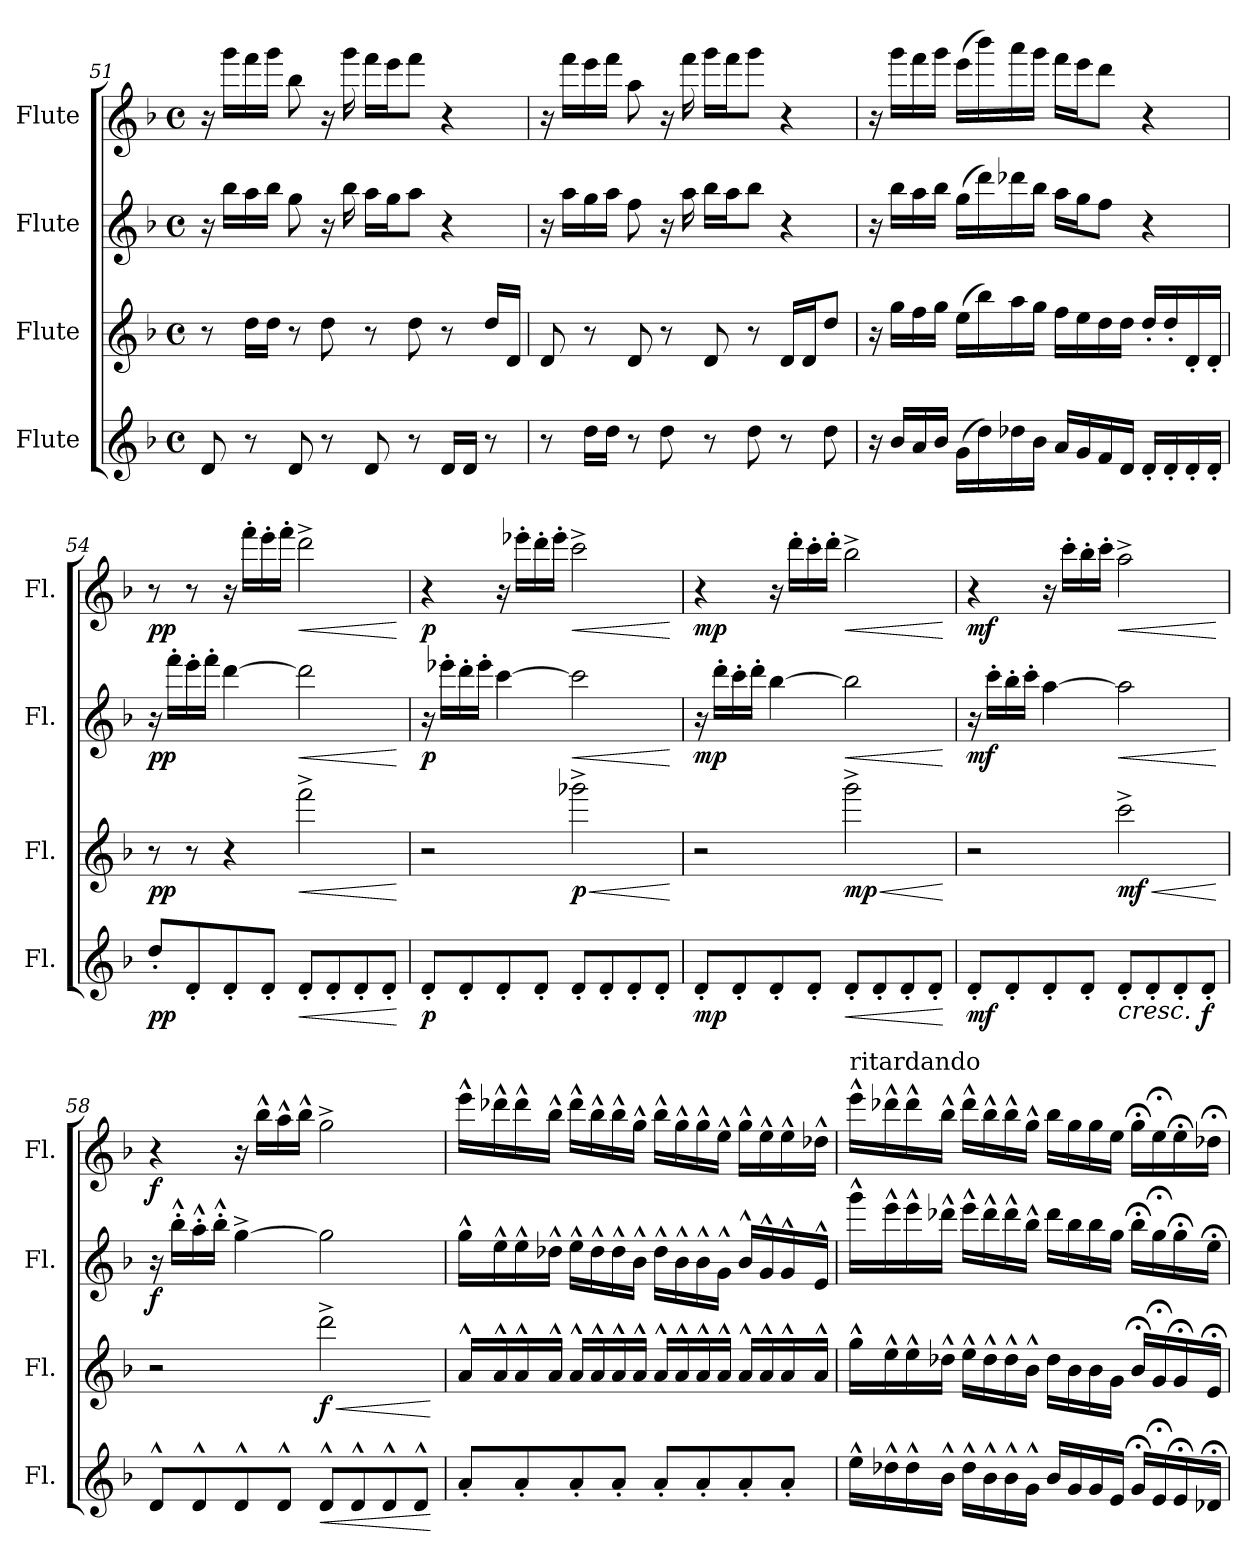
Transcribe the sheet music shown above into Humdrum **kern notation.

**kern	**dynam	**kern	**dynam	**kern	**dynam	**kern	**dynam
*part4	*part4	*part3	*part3	*part2	*part2	*part1	*part1
*staff4	*staff4	*staff3	*staff3	*staff2	*staff2	*staff1	*staff1
*I"Flute	*	*I"Flute	*	*I"Flute	*	*I"Flute	*
*I'Fl.	*	*I'Fl.	*	*I'Fl.	*	*I'Fl.	*
!!LO:LB:g=z
*clefG2	*	*clefG2	*	*clefG2	*	*clefG2	*
*k[b-]	*	*k[b-]	*	*k[b-]	*	*k[b-]	*
*M4/4	*	*M4/4	*	*M4/4	*	*M4/4	*
*met(c)	*	*met(c)	*	*met(c)	*	*met(c)	*
=51	=51	=51	=51	=51	=51	=51	=51
8d/	.	8r	.	16r	.	16r	.
.	.	.	.	16bb-\LL	.	16ggg\LL	.
8r	.	16dd\LL	.	16aa\	.	16fff\	.
.	.	16dd\JJ	.	16bb-\JJ	.	16ggg\JJ	.
8d/	.	8r	.	8gg\	.	8bb-\	.
8r	.	8dd\	.	16r	.	16r	.
.	.	.	.	16bb-\	.	16ggg\	.
8d/	.	8r	.	16aa\LL	.	16fff\LL	.
.	.	.	.	16gg\J	.	16eee\J	.
8r	.	8dd\	.	8aa\J	.	8fff\J	.
16d/LL	.	8r	.	4r	.	4r	.
16d/JJ	.	.	.	.	.	.	.
8r	.	16dd/LL	.	.	.	.	.
.	.	16d/JJ	.	.	.	.	.
=52	=52	=52	=52	=52	=52	=52	=52
8r	.	8d/	.	16r	.	16r	.
.	.	.	.	16aa\LL	.	16fff\LL	.
16dd\LL	.	8r	.	16gg\	.	16eee\	.
16dd\JJ	.	.	.	16aa\JJ	.	16fff\JJ	.
8r	.	8d/	.	8ff\	.	8aa\	.
8dd\	.	8r	.	16r	.	16r	.
.	.	.	.	16aa\	.	16fff\	.
8r	.	8d/	.	16bb-\LL	.	16ggg\LL	.
.	.	.	.	16aa\J	.	16fff\J	.
8dd\	.	8r	.	8bb-\J	.	8ggg\J	.
8r	.	16d/LL	.	4r	.	4r	.
.	.	16d/J	.	.	.	.	.
8dd\	.	8dd/J	.	.	.	.	.
!!LO:LB:g=z
=53	=53	=53	=53	=53	=53	=53	=53
16r	.	16r	.	16r	.	16r	.
16b-/LL	.	16gg\LL	.	16bb-\LL	.	16ggg\LL	.
16a/	.	16ff\	.	16aa\	.	16fff\	.
16b-/JJ	.	16gg\JJ	.	16bb-\JJ	.	16ggg\JJ	.
(16g\LL	.	(16ee\LL	.	(16gg\LL	.	(16eee\LL	.
16dd\)	.	16bb-\)	.	16ddd\)	.	16bbb-\)	.
16dd-X\	.	16aa\	.	16ddd-X\	.	16aaa\	.
16b-\JJ	.	16gg\JJ	.	16bb-\JJ	.	16ggg\JJ	.
16a/LL	.	16ff\LL	.	16aa\LL	.	16fff\LL	.
16g/	.	16ee\	.	16gg\J	.	16eee\J	.
16f/	.	16dd\	.	8ff\J	.	8ddd\J	.
16d/JJ	.	16dd\JJ	.	.	.	.	.
16d'/LL	.	16dd'/LL	.	4r	.	4r	.
16d'/	.	16dd'/	.	.	.	.	.
16d'/	.	16d'/	.	.	.	.	.
16d'/JJ	.	16d'/JJ	.	.	.	.	.
=54	=54	=54	=54	=54	=54	=54	=54
!	!LO:DY:b	!	!LO:DY:b	!	!LO:DY:b	!	!LO:DY:b
8dd'/L	pp	8r	pp	16r	pp	8r	pp
.	.	.	.	16fff'\LL	.	.	.
8d'/	.	8r	.	16eee'\	.	8r	.
.	.	.	.	16fff'\JJ	.	.	.
8d'/	.	4r	.	[4ddd\	.	16r	.
.	.	.	.	.	.	16fff'\LL	.
8d'/J	.	.	.	.	.	16eee'\	.
.	.	.	.	.	.	16fff'\JJ	.
!	!LO:HP:b	!	!LO:HP:b	!	!LO:HP:b	!	!LO:HP:b
8d'/L	<	2fff^\	<	2ddd\]	<	2ddd^\	<
8d'/	.	.	.	.	.	.	.
8d'/	.	.	.	.	.	.	.
8d'/J	.	.	.	.	.	.	.
.	[	.	[	.	[	.	[
!!LO:PB:g=z
=55	=55	=55	=55	=55	=55	=55	=55
!	!LO:DY:b	!	!	!	!LO:DY:b	!	!LO:DY:b
8d'/L	p	2r	.	16r	p	4r	p
.	.	.	.	16eee-X'\LL	.	.	.
8d'/	.	.	.	16ddd'\	.	.	.
.	.	.	.	16eee-'\JJ	.	.	.
8d'/	.	.	.	[4ccc\	.	16r	.
.	.	.	.	.	.	16eee-X'\LL	.
8d'/J	.	.	.	.	.	16ddd'\	.
.	.	.	.	.	.	16eee-'\JJ	.
!	!	!	!LO:HP:b	!	!LO:HP:b	!	!LO:HP:b
!	!	!	!LO:DY:n=1:b	!	!	!	!
8d'/L	.	2ggg-X^\	< p	2ccc\]	<	2ccc^\	<
8d'/	.	.	.	.	.	.	.
8d'/	.	.	.	.	.	.	.
8d'/J	.	.	.	.	.	.	.
.	.	.	[	.	[	.	[
=56	=56	=56	=56	=56	=56	=56	=56
!	!LO:DY:b	!	!	!	!LO:DY:b	!	!LO:DY:b
8d'/L	mp	2r	.	16r	mp	4r	mp
.	.	.	.	16ddd'\LL	.	.	.
8d'/	.	.	.	16ccc'\	.	.	.
.	.	.	.	16ddd'\JJ	.	.	.
8d'/	.	.	.	[4bb-\	.	16r	.
.	.	.	.	.	.	16ddd'\LL	.
8d'/J	.	.	.	.	.	16ccc'\	.
.	.	.	.	.	.	16ddd'\JJ	.
!	!LO:HP:b	!	!LO:HP:b	!	!LO:HP:b	!	!LO:HP:b
!	!	!	!LO:DY:n=1:b	!	!	!	!
8d'/L	<	2ggg^\	< mp	2bb-\]	<	2bb-^\	<
8d'/	.	.	.	.	.	.	.
8d'/	.	.	.	.	.	.	.
8d'/J	.	.	.	.	.	.	.
.	[	.	[	.	[	.	[
!!LO:LB:g=z
=57	=57	=57	=57	=57	=57	=57	=57
!	!LO:DY:b	!	!	!	!LO:DY:b	!	!LO:DY:b
8d'/L	mf	2r	.	16r	mf	4r	mf
.	.	.	.	16ccc'\LL	.	.	.
8d'/	.	.	.	16bb-'\	.	.	.
.	.	.	.	16ccc'\JJ	.	.	.
8d'/	.	.	.	[4aa\	.	16r	.
.	.	.	.	.	.	16ccc'\LL	.
8d'/J	.	.	.	.	.	16bb-'\	.
.	.	.	.	.	.	16ccc'\JJ	.
!	!LO:HP:b	!	!LO:HP:b	!	!LO:HP:b	!	!LO:HP:b
!	!	!	!LO:DY:n=1:b	!	!	!	!
8d'/L	<	2ccc^\	< mf	2aa\]	<	2aa^\	<
8d'/	.	.	.	.	.	.	.
8d'/	.	.	.	.	.	.	.
!	!LO:DY:b	!	!	!	!	!	!
8d'/J	f	.	.	.	.	.	.
.	[	.	[	.	[	.	[
=58	=58	=58	=58	=58	=58	=58	=58
!	!	!	!	!	!LO:DY:b	!	!LO:DY:b
8d^^/L	.	2r	.	16r	f	4r	f
.	.	.	.	16bb-^^'\LL	.	.	.
8d^^/	.	.	.	16aa^^'\	.	.	.
.	.	.	.	16bb-^^'\JJ	.	.	.
8d^^/	.	.	.	[4gg^\	.	16r	.
.	.	.	.	.	.	16bb-^^\LL	.
8d^^/J	.	.	.	.	.	16aa^^\	.
.	.	.	.	.	.	16bb-^^\JJ	.
!	!LO:HP:b	!	!LO:HP:b	!	!	!	!
!	!	!	!LO:DY:n=1:b	!	!	!	!
8d^^/L	<	2ddd^\	< f	2gg\]	.	2gg^\	.
8d^^/	.	.	.	.	.	.	.
8d^^/	.	.	.	.	.	.	.
8d^^/J	.	.	.	.	.	.	.
.	[	.	[	.	.	.	.
!!LO:LB:g=z
=59	=59	=59	=59	=59	=59	=59	=59
8a'/L	.	16a^^/LL	.	16gg^^\LL	.	16eee^^\LL	.
.	.	16a^^/	.	16ee^^\	.	16ddd-X^^\	.
8a'/	.	16a^^/	.	16ee^^\	.	16ddd-^^\	.
.	.	16a^^/JJ	.	16dd-X^^\JJ	.	16bb-^^\JJ	.
8a'/	.	16a^^/LL	.	16ee^^\LL	.	16ddd-^^\LL	.
.	.	16a^^/	.	16dd-^^\	.	16bb-^^\	.
8a'/J	.	16a^^/	.	16dd-^^\	.	16bb-^^\	.
.	.	16a^^/JJ	.	16b-^^\JJ	.	16gg^^\JJ	.
8a'/L	.	16a^^/LL	.	16dd-^^\LL	.	16bb-^^\LL	.
.	.	16a^^/	.	16b-^^\	.	16gg^^\	.
8a'/	.	16a^^/	.	16b-^^\	.	16gg^^\	.
.	.	16a^^/JJ	.	16g^^\JJ	.	16ee^^\JJ	.
8a'/	.	16a^^/LL	.	16b-^^/LL	.	16gg^^\LL	.
.	.	16a^^/	.	16g^^/	.	16ee^^\	.
8a'/J	.	16a^^/	.	16g^^/	.	16ee^^\	.
.	.	16a^^/JJ	.	16e^^/JJ	.	16dd-X^^\JJ	.
=60	=60	=60	=60	=60	=60	=60	=60
*	*	*	*	*	*	*MM90	*
!	!	!	!	!	!	!LO:TX:a:t=ritardando	!
16ee^^\LL	.	16gg^^\LL	.	16ggg^^\LL	.	16eee^^\LL	.
16dd-X^^\	.	16ee^^\	.	16eee^^\	.	16ddd-X^^\	.
16dd-^^\	.	16ee^^\	.	16eee^^\	.	16ddd-^^\	.
16b-^^\JJ	.	16dd-X^^\JJ	.	16ddd-X^^\JJ	.	16bb-^^\JJ	.
*	*	*	*	*	*	*MM80	*
16dd-^^\LL	.	16ee^^\LL	.	16eee^^\LL	.	16ddd-^^\LL	.
16b-^^\	.	16dd-^^\	.	16ddd-^^\	.	16bb-^^\	.
16b-^^\	.	16dd-^^\	.	16ddd-^^\	.	16bb-^^\	.
16g^^\JJ	.	16b-^^\JJ	.	16bb-^^\JJ	.	16gg^^\JJ	.
*	*	*	*	*	*	*MM70	*
16b-/LL	.	16dd-\LL	.	16ddd-\LL	.	16bb-\LL	.
16g/	.	16b-\	.	16bb-\	.	16gg\	.
16g/	.	16b-\	.	16bb-\	.	16gg\	.
16e/JJ	.	16g\JJ	.	16gg\JJ	.	16ee\JJ	.
16g;</LL	.	16b-;</LL	.	16bb-;<\LL	.	16gg;<\LL	.
16e;</	.	16g;</	.	16gg;<\	.	16ee;<\	.
16e;</	.	16g;</	.	16gg;<\	.	16ee;<\	.
16d-X;</JJ	.	16e;</JJ	.	16ee;<\JJ	.	16dd-X;<\JJ	.
=	=	=	=	=	=	=	=
*-	*-	*-	*-	*-	*-	*-	*-
